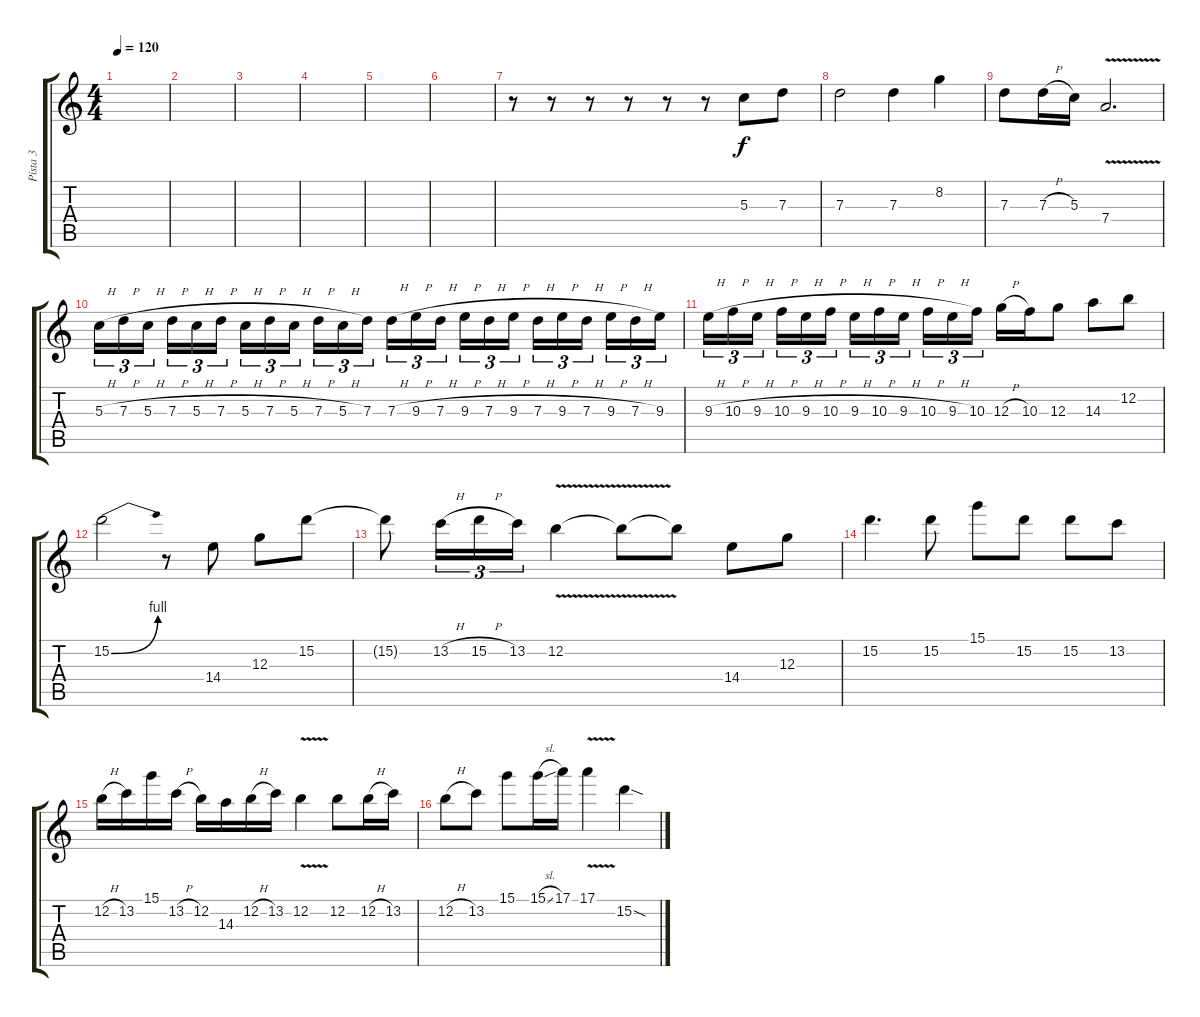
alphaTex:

\track ("Pista 3" "Pista 3") {instrument distortionguitar}
\staff {score tabs}
\tuning (E4 B3 G3 D3 A2 E2) {hide}
\ts (4 4)
\tempo 120
\clef g2
\ks c
|
|
|
|
|
|
r.8 r.8 r.8 r.8 r.8 r.8 5.3.8 7.3.8 |
7.3.2 7.3.4 8.2.4 |
7.3.8 7.3{h}.16 5.3.16 7.4{v}.2{d} |
5.3{h}.16{tu (3 2)} 7.3{h}.16{tu (3 2)} 5.3{h}.16{tu (3 2) beam splitsecondary} 7.3{h}.16{tu (3 2)} 5.3{h}.16{tu (3 2)} 7.3{h}.16{tu (3 2)} 5.3{h}.16{tu (3 2)} 7.3{h}.16{tu (3 2)} 5.3{h}.16{tu (3 2) beam splitsecondary} 7.3{h}.16{tu (3 2)} 5.3{h}.16{tu (3 2)} 7.3.16{tu (3 2)} 7.3{h}.16{tu (3 2)} 9.3{h}.16{tu (3 2)} 7.3{h}.16{tu (3 2) beam splitsecondary} 9.3{h}.16{tu (3 2)} 7.3{h}.16{tu (3 2)} 9.3{h}.16{tu (3 2)} 7.3{h}.16{tu (3 2)} 9.3{h}.16{tu (3 2)} 7.3{h}.16{tu (3 2) beam splitsecondary} 9.3{h}.16{tu (3 2)} 7.3{h}.16{tu (3 2)} 9.3.16{tu (3 2)} |
9.3{h}.16{tu (3 2)} 10.3{h}.16{tu (3 2)} 9.3{h}.16{tu (3 2) beam splitsecondary} 10.3{h}.16{tu (3 2)} 9.3{h}.16{tu (3 2)} 10.3{h}.16{tu (3 2)} 9.3{h}.16{tu (3 2)} 10.3{h}.16{tu (3 2)} 9.3{h}.16{tu (3 2) beam splitsecondary} 10.3{h}.16{tu (3 2)} 9.3{h}.16{tu (3 2)} 10.3.16{tu (3 2)} 12.3{h}.16 10.3.16 12.3.8 14.3.8 12.2.8 |
15.2{be (bend 0 0 60 4)}.2 r.8 14.4.8 12.3.8 15.2.8 |
15.2{t}.8 13.2{h}.16{tu (3 2)} 15.2{h}.16{tu (3 2)} 13.2.16{tu (3 2)} 12.2{v}.4 12.2{t}.8 12.2{t}.8 14.4.8 12.3.8 |
15.2.4{d} 15.2.8 15.1.8 15.2.8 15.2.8 13.2.8 |
12.2{h}.16 13.2.16 15.1.16 13.2{h}.16 12.2.16 14.3.16 12.2{h}.16 13.2.16 12.2{v}.4 12.2.8 12.2{h}.16 13.2.16 |
12.2{h}.8 13.2.8 15.1.8 15.1{sl}.16 17.1.16 17.1{v}.4 15.2{sod}.4
